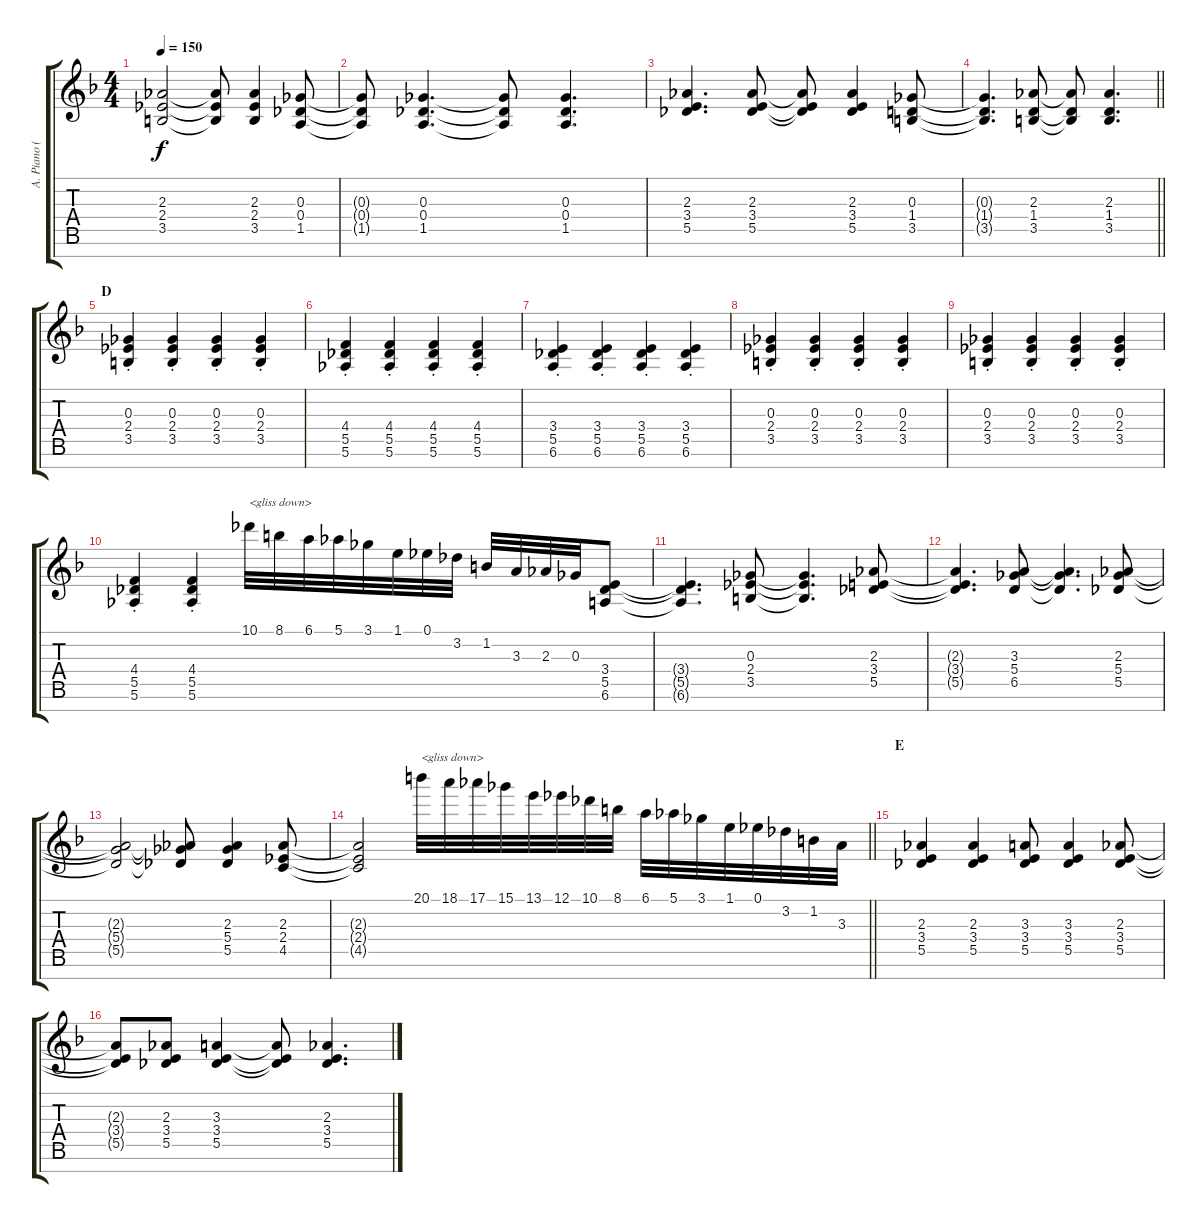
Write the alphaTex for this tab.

\track ("A. Piano (Right Hand)" "A. Piano (") {instrument acousticgrandpiano}
\staff {score tabs}
\tuning (Eb5 Bb4 Gb4 Db4 Ab3 Eb3 Bb2) {hide}
\ts (4 4)
\tempo 150
\clef g2
\ks f
(2.3 2.4 3.5).2{dy f} (2.3{t} 2.4{t} 3.5{t}).8 (2.3 2.4 3.5).4 (0.3 0.4 1.5).8 |
(0.3{t} 0.4{t} 1.5{t}).8 (0.3 0.4 1.5).4{d} (0.3{t} 0.4{t} 1.5{t}).8 (0.3 0.4 1.5).4{d} |
(2.3 3.4 5.5).4{d} (2.3 3.4 5.5).8 (2.3{t} 3.4{t} 5.5{t}).8 (2.3 3.4 5.5).4 (0.3 1.4 3.5).8 |
\barLineRight lightlight
(0.3{t} 1.4{t} 3.5{t}).4{d} (2.3 1.4 3.5).8 (2.3{t} 1.4{t} 3.5{t}).8 (2.3 1.4 3.5).4{d} |
\section ("" "D")
(0.3{st} 2.4{st} 3.5{st}).4 (0.3{st} 2.4{st} 3.5{st}).4 (0.3{st} 2.4{st} 3.5{st}).4 (0.3{st} 2.4{st} 3.5{st}).4 |
(4.4{st} 5.5{st} 5.6{st}).4 (4.4{st} 5.5{st} 5.6{st}).4 (4.4{st} 5.5{st} 5.6{st}).4 (4.4{st} 5.5{st} 5.6{st}).4 |
(3.4{st} 5.5{st} 6.6{st}).4 (3.4{st} 5.5{st} 6.6{st}).4 (3.4{st} 5.5{st} 6.6{st}).4 (3.4{st} 5.5{st} 6.6{st}).4 |
(0.3{st} 2.4{st} 3.5{st}).4 (0.3{st} 2.4{st} 3.5{st}).4 (0.3{st} 2.4{st} 3.5{st}).4 (0.3{st} 2.4{st} 3.5{st}).4 |
(0.3{st} 2.4{st} 3.5{st}).4 (0.3{st} 2.4{st} 3.5{st}).4 (0.3{st} 2.4{st} 3.5{st}).4 (0.3{st} 2.4{st} 3.5{st}).4 |
(4.4{st} 5.5{st} 5.6{st}).4 (4.4{st} 5.5{st} 5.6{st}).4 10.1.32{txt "<gliss down>"} 8.1.32 6.1.32 5.1.32 3.1.32 1.1.32 0.1.32 3.2.32 1.2.32 3.3.32 2.3.32 0.3.32 (3.4 5.5 6.6).8 |
(3.4{t} 5.5{t} 6.6{t}).4{d} (0.3 2.4 3.5).8 (0.3{t} 2.4{t} 3.5{t}).4{d} (2.3 3.4 5.5).8 |
(2.3{t} 3.4{t} 5.5{t}).4{d} (3.3 5.4 6.5).8 (3.3{t} 5.4{t} 6.5{t}).4{d} (2.3 5.4 5.5).8 |
(2.3{t} 5.4{t} 5.5{t}).2 (2.3{t} 5.4{t} 5.5{t}).8 (2.3 5.4 5.5).4 (2.3 2.4 4.5).8 |
\barLineRight lightlight
(2.3{t} 2.4{t} 4.5{t}).2 20.1.32{txt "<gliss down>"} 18.1.32 17.1.32 15.1.32 13.1.32 12.1.32 10.1.32 8.1.32 6.1.32 5.1.32 3.1.32 1.1.32 0.1.32 3.2.32 1.2.32 3.3.32 |
\section ("" "E")
(2.3 3.4 5.5).4 (2.3 3.4 5.5).4 (3.3 3.4 5.5).8 (3.3 3.4 5.5).4 (2.3 3.4 5.5).8 |
(2.3{t} 3.4{t} 5.5{t}).8 (2.3 3.4 5.5).8 (3.3 3.4 5.5).4 (3.3{t} 3.4{t} 5.5{t}).8 (2.3 3.4 5.5).4{d}
